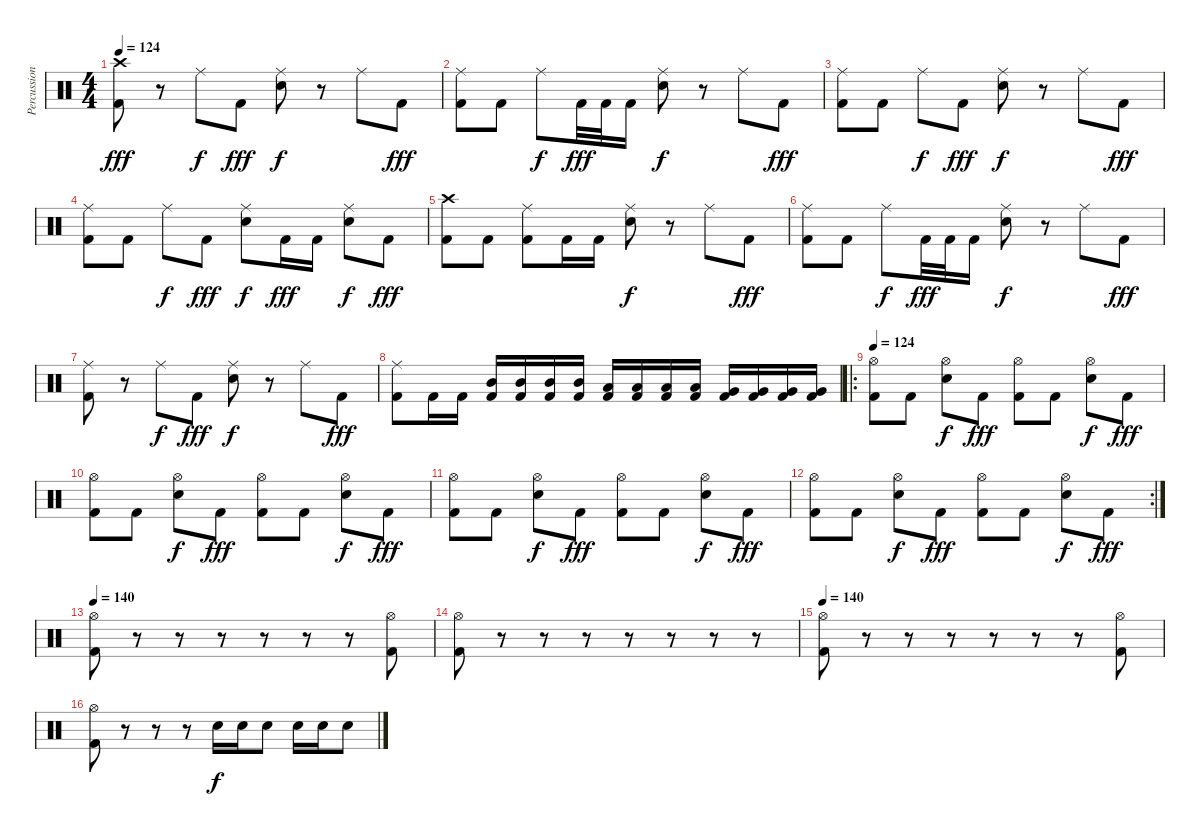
\track ("Percussion" "Percussion") {instrument percussion}
\staff {score}
\articulation defaults
\ts (4 4)
\tempo 124
\clef neutral
\ks c
("Crash high (hit)" "Kick (hit) 2").8{dy fff} r.8 "Ride (middle)".8{dy f} "Kick (hit) 2".8{dy fff} ("Ride (middle)" "Electric Snare (hit)").8{dy f} r.8 "Ride (middle)".8 "Kick (hit) 2".8{dy fff} |
("Ride (middle)" "Kick (hit) 2").8 "Kick (hit) 2".8 "Ride (middle)".8{dy f} "Kick (hit) 2".32{dy fff} "Kick (hit) 2".32 "Kick (hit) 2".16 ("Ride (middle)" "Electric Snare (hit)").8{dy f} r.8 "Ride (middle)".8 "Kick (hit) 2".8{dy fff} |
("Ride (middle)" "Kick (hit) 2").8 "Kick (hit) 2".8 "Ride (middle)".8{dy f} "Kick (hit) 2".8{dy fff} ("Ride (middle)" "Electric Snare (hit)").8{dy f} r.8 "Ride (middle)".8 "Kick (hit) 2".8{dy fff} |
("Ride (middle)" "Kick (hit) 2").8 "Kick (hit) 2".8 "Ride (middle)".8{dy f} "Kick (hit) 2".8{dy fff} ("Ride (middle)" "Electric Snare (hit)").8{dy f} "Kick (hit) 2".16{dy fff} "Kick (hit) 2".16 ("Ride (middle)" "Electric Snare (hit)").8{dy f} "Kick (hit) 2".8{dy fff} |
("Crash high (hit)" "Kick (hit) 2").8 "Kick (hit) 2".8 ("Ride (middle)" "Kick (hit) 2").8 "Kick (hit) 2".16 "Kick (hit) 2".16 ("Ride (middle)" "Electric Snare (hit)").8{dy f} r.8 "Ride (middle)".8 "Kick (hit) 2".8{dy fff} |
("Ride (middle)" "Kick (hit) 2").8 "Kick (hit) 2".8 "Ride (middle)".8{dy f} "Kick (hit) 2".32{dy fff} "Kick (hit) 2".32 "Kick (hit) 2".16 ("Ride (middle)" "Electric Snare (hit)").8{dy f} r.8 "Ride (middle)".8 "Kick (hit) 2".8{dy fff} |
("Ride (middle)" "Kick (hit) 2").8 r.8 "Ride (middle)".8{dy f} "Kick (hit) 2".8{dy fff} ("Ride (middle)" "Electric Snare (hit)").8{dy f} r.8 "Ride (middle)".8 "Kick (hit) 2".8{dy fff} |
("Ride (middle)" "Kick (hit) 2").8 "Kick (hit) 2".16 "Kick (hit) 2".16 ("Mid Tom (hit)" "Kick (hit) 2").16 ("Mid Tom (hit)" "Kick (hit) 2").16 ("Mid Tom (hit)" "Kick (hit) 2").16 ("Mid Tom (hit)" "Kick (hit) 2").16 ("Low Tom (hit)" "Kick (hit) 2").16 ("Low Tom (hit)" "Kick (hit) 2").16 ("Low Tom (hit)" "Kick (hit) 2").16 ("Low Tom (hit)" "Kick (hit) 2").16 ("Very Low Tom (hit)" "Kick (hit) 2").16 ("Very Low Tom (hit)" "Kick (hit) 2").16 ("Very Low Tom (hit)" "Kick (hit) 2").16 ("Very Low Tom (hit)" "Kick (hit) 2").16 |
\ro
\tempo 124
("Hi-Hat (open)" "Kick (hit) 2").8 "Kick (hit) 2".8 ("Hi-Hat (open)" "Electric Snare (hit)").8{dy f} "Kick (hit) 2".8{dy fff} ("Hi-Hat (open)" "Kick (hit) 2").8 "Kick (hit) 2".8 ("Hi-Hat (open)" "Electric Snare (hit)").8{dy f} "Kick (hit) 2".8{dy fff} |
("Hi-Hat (open)" "Kick (hit) 2").8 "Kick (hit) 2".8 ("Hi-Hat (open)" "Electric Snare (hit)").8{dy f} "Kick (hit) 2".8{dy fff} ("Hi-Hat (open)" "Kick (hit) 2").8 "Kick (hit) 2".8 ("Hi-Hat (open)" "Electric Snare (hit)").8{dy f} "Kick (hit) 2".8{dy fff} |
("Hi-Hat (open)" "Kick (hit) 2").8 "Kick (hit) 2".8 ("Hi-Hat (open)" "Electric Snare (hit)").8{dy f} "Kick (hit) 2".8{dy fff} ("Hi-Hat (open)" "Kick (hit) 2").8 "Kick (hit) 2".8 ("Hi-Hat (open)" "Electric Snare (hit)").8{dy f} "Kick (hit) 2".8{dy fff} |
\rc 2
("Hi-Hat (open)" "Kick (hit) 2").8 "Kick (hit) 2".8 ("Hi-Hat (open)" "Electric Snare (hit)").8{dy f} "Kick (hit) 2".8{dy fff} ("Hi-Hat (open)" "Kick (hit) 2").8 "Kick (hit) 2".8 ("Hi-Hat (open)" "Electric Snare (hit)").8{dy f} "Kick (hit) 2".8{dy fff} |
\tempo 140
("Hi-Hat (open)" "Kick (hit) 2").8 r.8 r.8 r.8 r.8 r.8 r.8 ("Hi-Hat (open)" "Kick (hit) 2").8 |
("Hi-Hat (open)" "Kick (hit) 2").8 r.8 r.8 r.8 r.8 r.8 r.8 r.8 |
\tempo 140
("Hi-Hat (open)" "Kick (hit) 2").8 r.8 r.8 r.8 r.8 r.8 r.8 ("Hi-Hat (open)" "Kick (hit) 2").8 |
("Hi-Hat (open)" "Kick (hit) 2").8 r.8 r.8 r.8 "Electric Snare (hit)".16{dy f} "Electric Snare (hit)".16 "Electric Snare (hit)".8 "Electric Snare (hit)".16 "Electric Snare (hit)".16 "Electric Snare (hit)".8
